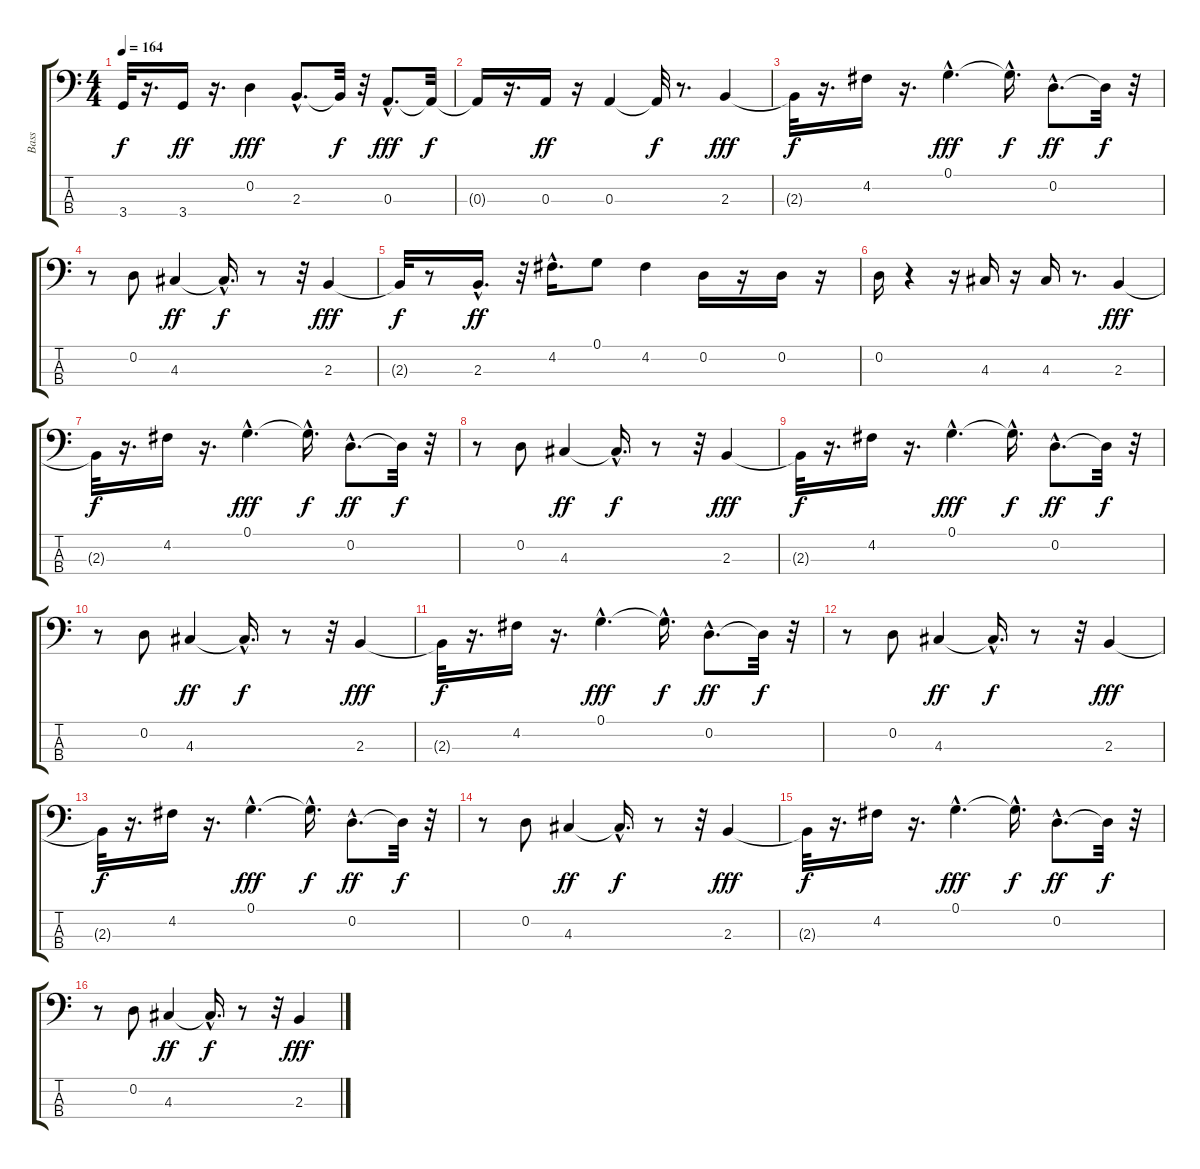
\track ("Bass" "Bass") {instrument electricbassfinger}
\staff {score tabs}
\tuning (G2 D2 A1 E1) {hide}
\ts (4 4)
\tempo 164
\clef f4
\ks c
3.4{t}.32{dy f} r.16{d} 3.4.16{dy ff} r.16{d} 0.2.4{dy fff} 2.3{hac}.8{d} 2.3{t}.32{dy f} r.32 0.3{hac}.8{d dy fff} 0.3{t}.32{dy f} |
0.3{t}.16 r.16{d} 0.3.16{dy ff} r.16 0.3.4 0.3{t}.32{dy f} r.8{d} 2.3.4{dy fff} |
2.3{t}.32{dy f} r.16{d} 4.2.16 r.16{d} 0.1{hac}.4{d dy fff} 0.1{hac t}.16{d dy f} 0.2{hac}.8{d dy ff} 0.2{t}.32{dy f} r.32 |
r.8 0.2.8 4.3.4{dy ff} 4.3{hac t}.16{d dy f} r.8 r.32 2.3.4{dy fff} |
2.3{t}.32{dy f} r.8 2.3{hac}.16{d dy ff} r.32 4.2{hac}.16{d} 0.1.8 4.2.4 0.2.16 r.16 0.2.16 r.16 |
0.2.16 r.4 r.16 4.3.16 r.16 4.3.16 r.8{d} 2.3.4{dy fff} |
2.3{t}.32{dy f} r.16{d} 4.2.16 r.16{d} 0.1{hac}.4{d dy fff} 0.1{hac t}.16{d dy f} 0.2{hac}.8{d dy ff} 0.2{t}.32{dy f} r.32 |
r.8 0.2.8 4.3.4{dy ff} 4.3{hac t}.16{d dy f} r.8 r.32 2.3.4{dy fff} |
2.3{t}.32{dy f} r.16{d} 4.2.16 r.16{d} 0.1{hac}.4{d dy fff} 0.1{hac t}.16{d dy f} 0.2{hac}.8{d dy ff} 0.2{t}.32{dy f} r.32 |
r.8 0.2.8 4.3.4{dy ff} 4.3{hac t}.16{d dy f} r.8 r.32 2.3.4{dy fff} |
2.3{t}.32{dy f} r.16{d} 4.2.16 r.16{d} 0.1{hac}.4{d dy fff} 0.1{hac t}.16{d dy f} 0.2{hac}.8{d dy ff} 0.2{t}.32{dy f} r.32 |
r.8 0.2.8 4.3.4{dy ff} 4.3{hac t}.16{d dy f} r.8 r.32 2.3.4{dy fff} |
2.3{t}.32{dy f} r.16{d} 4.2.16 r.16{d} 0.1{hac}.4{d dy fff} 0.1{hac t}.16{d dy f} 0.2{hac}.8{d dy ff} 0.2{t}.32{dy f} r.32 |
r.8 0.2.8 4.3.4{dy ff} 4.3{hac t}.16{d dy f} r.8 r.32 2.3.4{dy fff} |
2.3{t}.32{dy f} r.16{d} 4.2.16 r.16{d} 0.1{hac}.4{d dy fff} 0.1{hac t}.16{d dy f} 0.2{hac}.8{d dy ff} 0.2{t}.32{dy f} r.32 |
r.8 0.2.8 4.3.4{dy ff} 4.3{hac t}.16{d dy f} r.8 r.32 2.3.4{dy fff}
